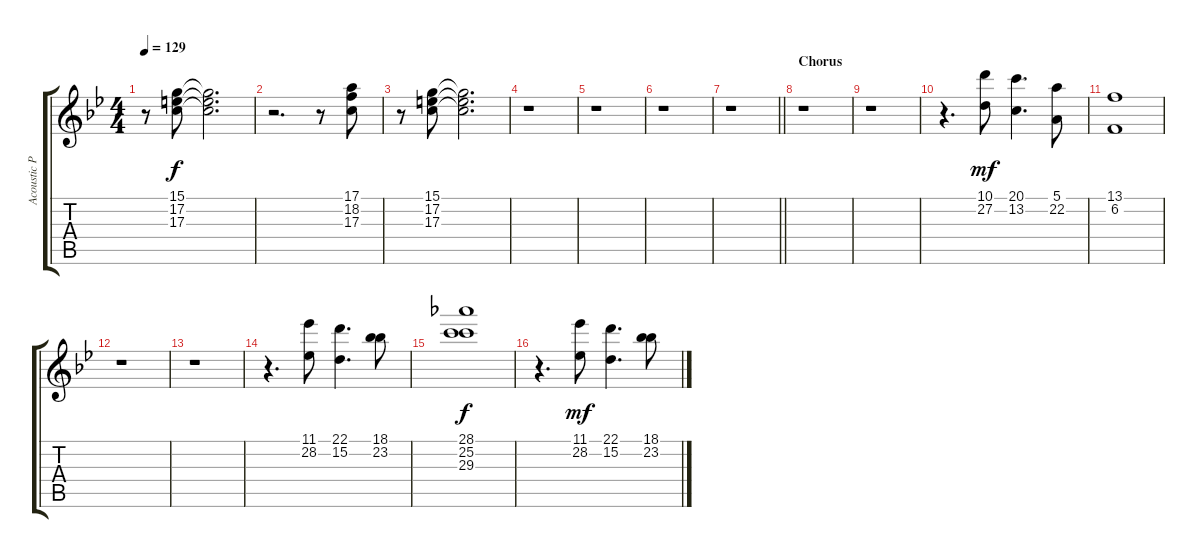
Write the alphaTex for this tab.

\track ("Acoustic Piano" "Acoustic P") {instrument acousticgrandpiano}
\staff {score tabs}
\tuning (E4 B3 G3 D3 A2 E2) {hide}
\ts (4 4)
\tempo 129
\clef g2
\ks bb
r.8{dy f} (15.1 17.2 17.3).8 (15.1{t} 17.2{t} 17.3{t}).2{d} |
r.2{d} r.8 (17.1 18.2 17.3).8 |
r.8 (15.1 17.2 17.3).8 (15.1{t} 17.2{t} 17.3{t}).2{d} |
r.1 |
r.1 |
r.1 |
\barLineRight lightlight
r.1 |
\section ("" "Chorus")
r.1 |
r.1 |
r.4{d} (10.1 27.2).8{dy mf} (20.1 13.2).4{d} (5.1 22.2).8 |
(13.1 6.2).1 |
r.1 |
r.1 |
r.4{d} (11.1 28.2).8 (22.1 15.2).4{d} (18.1 23.2).8 |
(28.1 25.2 29.3).1{dy f} |
r.4{d} (11.1 28.2).8{dy mf} (22.1 15.2).4{d} (18.1 23.2).8
